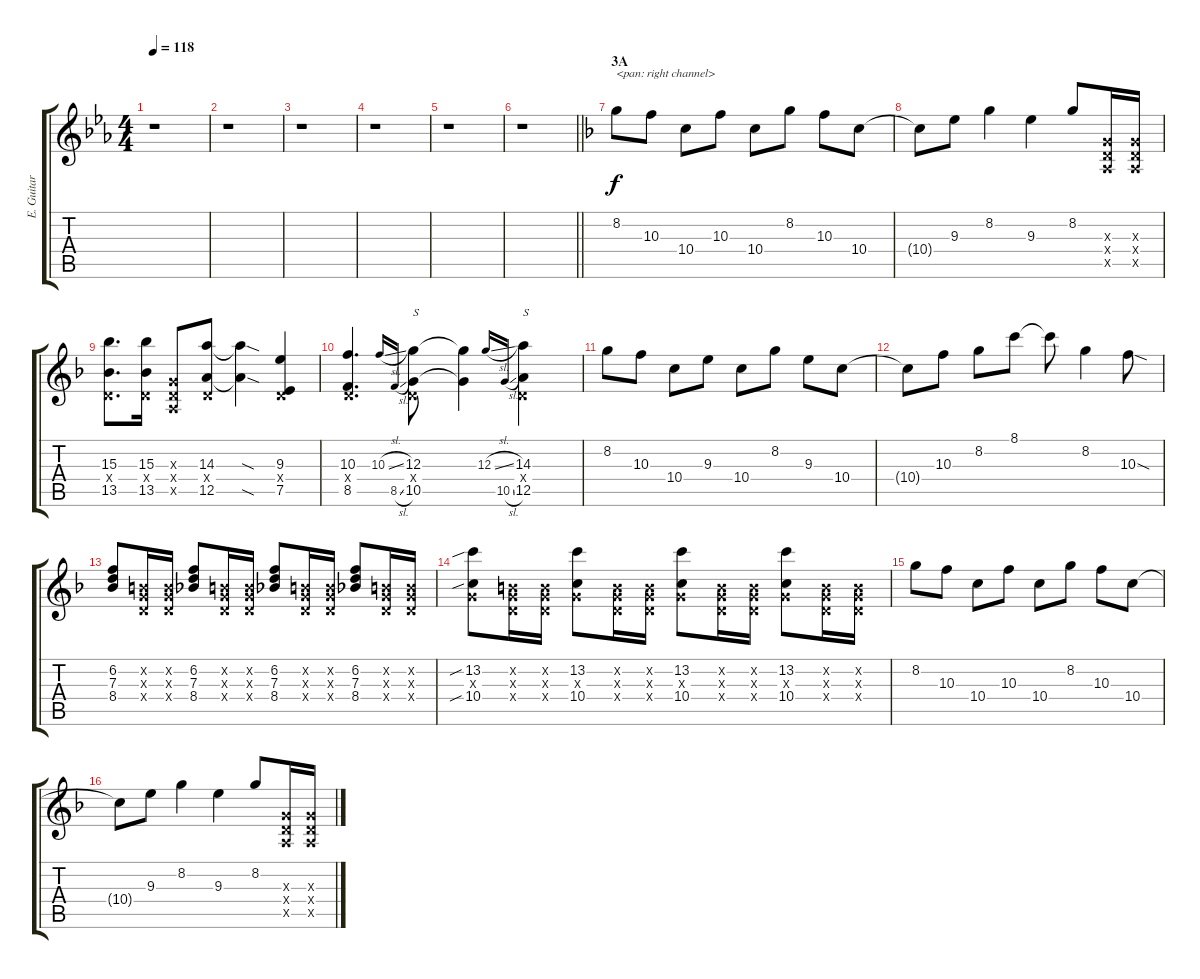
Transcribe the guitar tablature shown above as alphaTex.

\track ("E. Guitar I" "E. Guitar ") {instrument overdrivenguitar}
\staff {score tabs}
\tuning (E4 B3 G3 D3 A2 E2) {hide}
\ts (4 4)
\tempo 118
\clef g2
\ks eb
r.1{dy f} |
r.1 |
r.1 |
r.1 |
r.1 |
\barLineRight lightlight
r.1 |
\section ("" "3A")
\ks f
8.2.8{txt "<pan: right channel>" balance 13 instrument overdrivenguitar} 10.3.8 10.4.8 10.3.8 10.4.8 8.2.8 10.3.8 10.4.8 |
10.4{t}.8 9.3.8 8.2.4 9.3.4 8.2.8 (0.3{x} 0.4{x} 0.5{x}).16 (0.3{x} 0.4{x} 0.5{x}).16 |
(15.3 0.4{x} 13.5).8{d} (15.3 0.4{x} 13.5).16 (0.3{x} 0.4{x} 0.5{x}).8 (14.3 0.4{x} 12.5).8 (14.3{sod t} 12.5{sod t}).4 (9.3 0.4{x} 7.5).4 |
(10.3 0.4{x} 8.5).4{d} 10.3{sl}.16{gr onbeat} 8.5{sl}.16{gr onbeat} (12.3 0.4{x} 10.5).8{txt "S"} (12.3{t} 10.5{t}).4 12.3{sl}.16{gr onbeat} 10.5{sl}.16{gr onbeat} (14.3 0.4{x} 12.5).4{txt "S"} |
8.2.8 10.3.8 10.4.8 9.3.8 10.4.8 8.2.8 9.3.8 10.4.8 |
10.4{t}.8 10.3.8 8.2.8 8.1.8 8.1{t}.8 8.2.4 10.3{sod}.8 |
(6.2 7.3 8.4).8 (0.2{x} 0.3{x} 0.4{x}).16 (0.2{x} 0.3{x} 0.4{x}).16 (6.2 7.3 8.4).8 (0.2{x} 0.3{x} 0.4{x}).16 (0.2{x} 0.3{x} 0.4{x}).16 (6.2 7.3 8.4).8 (0.2{x} 0.3{x} 0.4{x}).16 (0.2{x} 0.3{x} 0.4{x}).16 (6.2 7.3 8.4).8 (0.2{x} 0.3{x} 0.4{x}).16 (0.2{x} 0.3{x} 0.4{x}).16 |
(13.2{sib} 0.3{x} 10.4{sib}).8 (0.2{x} 0.3{x} 0.4{x}).16 (0.2{x} 0.3{x} 0.4{x}).16 (13.2 0.3{x} 10.4).8 (0.2{x} 0.3{x} 0.4{x}).16 (0.2{x} 0.3{x} 0.4{x}).16 (13.2 0.3{x} 10.4).8 (0.2{x} 0.3{x} 0.4{x}).16 (0.2{x} 0.3{x} 0.4{x}).16 (13.2 0.3{x} 10.4).8 (0.2{x} 0.3{x} 0.4{x}).16 (0.2{x} 0.3{x} 0.4{x}).16 |
8.2.8 10.3.8 10.4.8 10.3.8 10.4.8 8.2.8 10.3.8 10.4.8 |
10.4{t}.8 9.3.8 8.2.4 9.3.4 8.2.8 (0.3{x} 0.4{x} 0.5{x}).16 (0.3{x} 0.4{x} 0.5{x}).16
